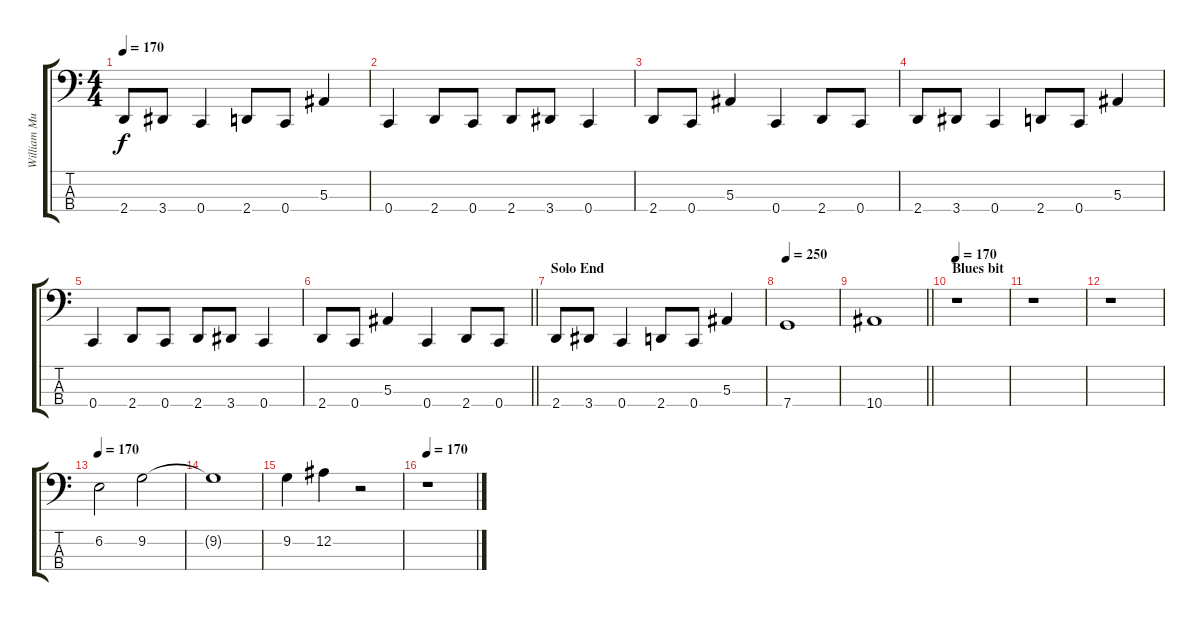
\track ("William Murderface" "William Mu") {instrument electricbasspick}
\staff {score tabs}
\tuning (Eb2 Bb1 F1 C1) {hide}
\ts (4 4)
\tempo 170
\clef f4
\ks c
2.4.8{dy f} 3.4.8 0.4.4 2.4.8 0.4.8 5.3.4 |
0.4.4 2.4.8 0.4.8 2.4.8 3.4.8 0.4.4 |
2.4.8 0.4.8 5.3.4 0.4.4 2.4.8 0.4.8 |
2.4.8 3.4.8 0.4.4 2.4.8 0.4.8 5.3.4 |
0.4.4 2.4.8 0.4.8 2.4.8 3.4.8 0.4.4 |
\barLineRight lightlight
2.4.8 0.4.8 5.3.4 0.4.4 2.4.8 0.4.8 |
\section ("" "Solo End")
2.4.8 3.4.8 0.4.4 2.4.8 0.4.8 5.3.4 |
\tempo 250
7.4.1 |
\barLineRight lightlight
10.4.1 |
\section ("" "Blues bit")
\tempo 170
r.1 |
r.1 |
r.1 |
\tempo 170
6.2.2 9.2.2 |
9.2{t}.1 |
9.2.4 12.2.4 r.2 |
\tempo 170
r.1
